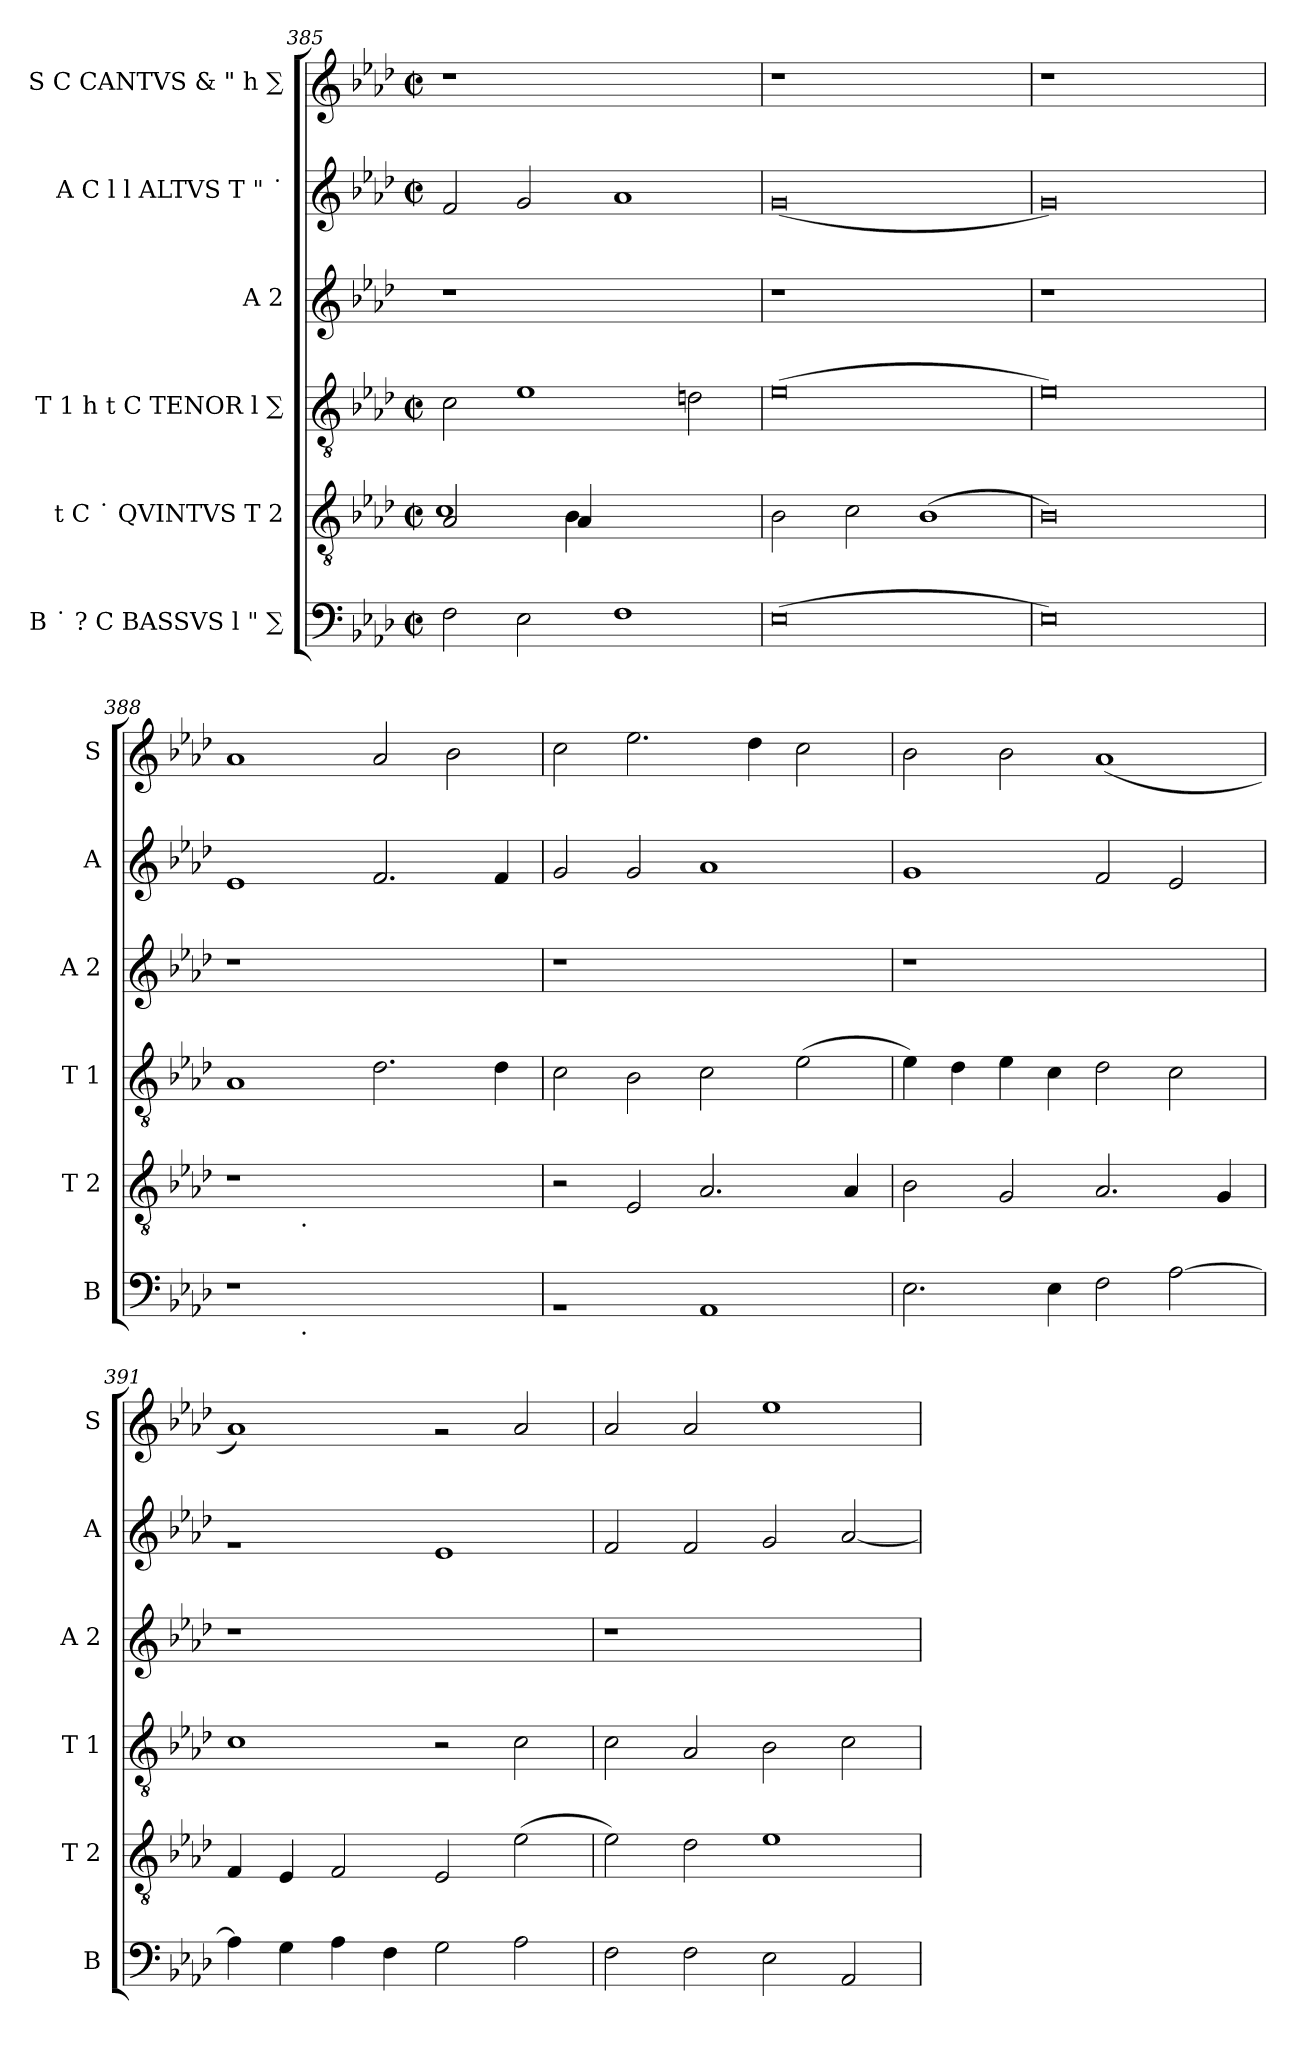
**kern	**kern	**kern	**kern	**kern	**kern
*part6	*part5	*part4	*part3	*part2	*part1
*staff6	*staff5	*staff4	*staff3	*staff2	*staff1
*I"B ˙ ? C BASSVS l " ∑	*I"t C ˙ QVINTVS T 2	*I"T 1 h t C TENOR l ∑	*I"A 2	*I"A C l l ALTVS T " ˙	*I"S C CANTVS & " h ∑
*I'B	*I'T 2	*I'T 1	*I'A 2	*I'A	*I'S
*clefF4	*clefGv2	*clefGv2	*clefG2	*clefG2	*clefG2
*k[b-e-a-d-]	*k[b-e-a-d-]	*k[b-e-a-d-]	*k[b-e-a-d-]	*k[b-e-a-d-]	*k[b-e-a-d-]
*A-:	*A-:	*A-:	*A-:	*A-:	*A-:
*M2/2	*M2/2	*M2/2	*	*M2/2	*M2/2
*met(c|)	*met(c|)	*met(c|)	*	*met(c|)	*met(c|)
=385	=385	=385	=385	=385	=385
*	*^	*	*	*	*
*	*	*^	*	*	*	*
*	*	*	*^	*	*	*	*
2F\	2A-/	1c	2.ryy	2.ryy	2c\	1r	2f/	1r
2E-\	1ryy	.	.	.	1e-	.	2g/	.
.	.	.	4B-\	4A-/	.	.	.	.
1F	.	1ryy	1ryy	1ryy	.	1ryy	1a-	1ryy
.	2ryy	.	.	.	2d\	.	.	.
*	*v	*v	*v	*v	*	*	*	*
=386	=386	=386	=386	=386	=386
(>0E-	2B-\	(>0e-	1r	(<0g	1r
.	2c\	.	.	.	.
.	(>1B-	.	1ryy	.	1ryy
=387	=387	=387	=387	=387	=387
0E-)	0B-)	0e-)	1r	0g)	1r
.	.	.	1ryy	.	1ryy
!!LO:PB:g=z
=388	=388	=388	=388	=388	=388
*^	*^	*	*	*	*
1r	2ryy	1r	2ryy	1A-	1r	1e-	1a-
!	!	!	!LO:TX:b:t=.	!	!	!	!
!	!LO:TX:b:t=.	!	!	!	!	!	!
.	1.ryy	.	1.ryy	.	.	.	.
1ryy	.	1ryy	.	2.d-\	1ryy	2.f/	2a-/
.	.	.	.	.	.	.	2b-\
.	.	.	.	4d-\	.	4f/	.
*v	*v	*	*	*	*	*	*
*	*v	*v	*	*	*	*
=389	=389	=389	=389	=389	=389
1rC	2r	2c\	1r	2g/	2cc\
.	2E-/	2B-\	.	2g/	2.ee-\
1AA-	2.A-/	2c\	1ryy	1a-	.
.	.	.	.	.	4dd-\
.	.	(>2e-\	.	.	2cc\
.	4A-/	.	.	.	.
=390	=390	=390	=390	=390	=390
2.E-\	2B-\	4e-\)	1r	1g	2b-\
.	.	4d-\	.	.	.
.	2G/	4e-\	.	.	2b-\
4E-\	.	4c\	.	.	.
2F\	2.A-/	2d-\	1ryy	2f/	(<1a-
[>2A-\	.	2c\	.	2e-/	.
.	4G/	.	.	.	.
=391	=391	=391	=391	=391	=391
4A-\]	4F/	1c	1r	1ra	1a-)
4G\	4E-/	.	.	.	.
4A-\	2F/	.	.	.	.
4F\	.	.	.	.	.
2G\	2E-/	2r	1ryy	1e-	2rg
2A-\	(>2e-\	2c\	.	.	2a-/
=392	=392	=392	=392	=392	=392
2F\	2e-\)	2c\	1r	2f/	2a-/
2F\	2d-\	2A-/	.	2f/	2a-/
2E-\	1e-	2B-\	1ryy	2g/	1ee-
2AA-/	.	2c\	.	[<2a-/	.
=	=	=	=	=	=
*-	*-	*-	*-	*-	*-
